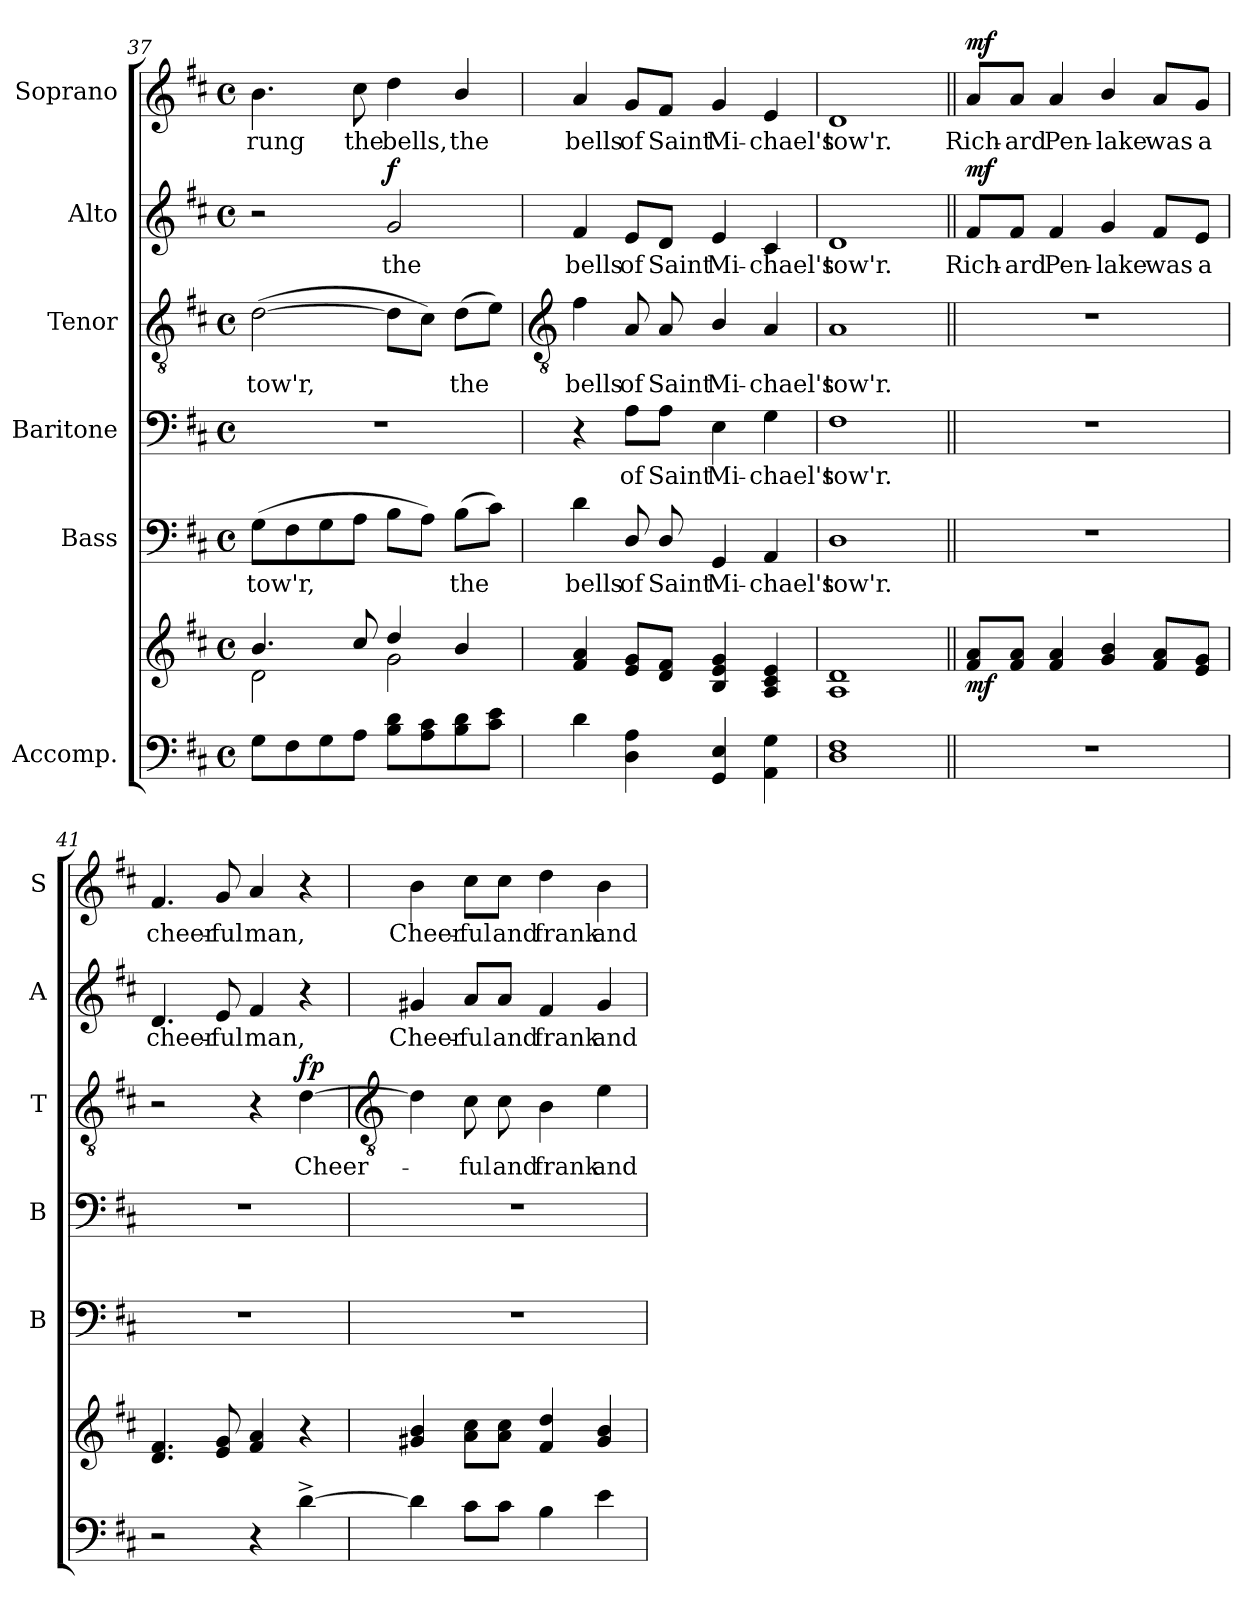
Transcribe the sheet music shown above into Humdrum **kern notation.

**kern	**kern	**dynam	**kern	**text	**kern	**text	**kern	**text	**dynam	**kern	**text	**dynam	**kern	**text	**dynam
*part6	*part6	*part6	*part5	*part5	*part4	*part4	*part3	*part3	*part3	*part2	*part2	*part2	*part1	*part1	*part1
*staff7	*staff6	*staff6/7	*staff5	*staff5	*staff4	*staff4	*staff3	*staff3	*staff3	*staff2	*staff2	*staff2	*staff1	*staff1	*staff1
*I"Accomp.	*	*	*I"Bass	*	*I"Baritone	*	*I"Tenor	*	*	*I"Alto	*	*	*I"Soprano	*	*
*	*	*	*I'B	*	*I'B	*	*I'T	*	*	*I'A	*	*	*I'S	*	*
*clefF4	*clefG2	*	*clefF4	*	*clefF4	*	*clefGv2	*	*	*clefG2	*	*	*clefG2	*	*
*k[f#c#]	*k[f#c#]	*	*k[f#c#]	*	*k[f#c#]	*	*k[f#c#]	*	*	*k[f#c#]	*	*	*k[f#c#]	*	*
*D:	*D:	*	*D:	*	*D:	*	*D:	*	*	*D:	*	*	*D:	*	*
*M4/4	*M4/4	*	*M4/4	*	*M4/4	*	*M4/4	*	*	*M4/4	*	*	*M4/4	*	*
*met(c)	*met(c)	*	*met(c)	*	*met(c)	*	*met(c)	*	*	*met(c)	*	*	*met(c)	*	*
=37	=37	=37	=37	=37	=37	=37	=37	=37	=37	=37	=37	=37	=37	=37	=37
*	*^	*	*	*	*	*	*	*	*	*	*	*	*	*	*
!	!	!	!	!	!LO:LY:b	!	!	!	!LO:LY:b	!	!	!	!	!	!LO:LY:b	!
8GL	4.b/	2d\	.	(>8GL	tow'r,	1r	.	(>[2d	tow'r,	.	2r	.	.	4.b	rung	.
8F#	.	.	.	8F#	.	.	.	.	.	.	.	.	.	.	.	.
8G	.	.	.	8G	.	.	.	.	.	.	.	.	.	.	.	.
!	!	!	!	!	!	!	!	!	!	!	!	!	!	!	!LO:LY:b	!
8AJ	8cc#/	.	.	8AJ	.	.	.	.	.	.	.	.	.	8cc#	the	.
!	!	!	!	!	!	!	!	!	!	!	!	!LO:LY:b	!LO:DY:b	!	!LO:LY:b	!
8B 8dL	4dd/	2g\	.	8BL	.	.	.	8dL]	.	.	2g	the	f	4dd	bells,	.
8A 8c#	.	.	.	8AJ)	.	.	.	8c#J)	.	.	.	.	.	.	.	.
!	!	!	!	!	!LO:LY:b	!	!	!	!LO:LY:b	!	!	!	!	!	!LO:LY:b	!
8B 8d	4b/	.	.	(>8BL	the	.	.	(>8dL	the	.	.	.	.	4b/	the	.
8c# 8eJ	.	.	.	8c#J)	.	.	.	8eJ)	.	.	.	.	.	.	.	.
*	*v	*v	*	*	*	*	*	*	*	*	*	*	*	*	*	*
!!LO:LB:g=z
=38	=38	=38	=38	=38	=38	=38	=38	=38	=38	=38	=38	=38	=38	=38	=38
*	*	*	*	*	*	*	*clefGv2	*	*	*	*	*	*	*	*
!	!	!	!	!LO:LY:b	!	!	!	!LO:LY:b	!	!	!LO:LY:b	!	!	!LO:LY:b	!
4d	4f# 4a	.	4d	bells	4r	.	4f#	bells	.	4f#	bells	.	4a	bells	.
!	!	!	!	!LO:LY:b	!	!LO:LY:b	!	!LO:LY:b	!	!	!LO:LY:b	!	!	!LO:LY:b	!
4D 4A	8e 8gL	.	8D/	of	8A\L	of	8A	of	.	8e/L	of	.	8g/L	of	.
!	!	!	!	!LO:LY:b	!	!LO:LY:b	!	!LO:LY:b	!	!	!LO:LY:b	!	!	!LO:LY:b	!
.	8d 8f#J	.	8D/	Saint	8A\J	Saint	8A	Saint	.	8d/J	Saint	.	8f#/J	Saint	.
!	!	!	!	!LO:LY:b	!	!LO:LY:b	!	!LO:LY:b	!	!	!LO:LY:b	!	!	!LO:LY:b	!
4GG 4E	4B 4e 4g	.	4GG	Mi-	4E	Mi-	4B/	Mi-	.	4e	Mi-	.	4g	Mi-	.
!	!	!	!	!LO:LY:b	!	!LO:LY:b	!	!LO:LY:b	!	!	!LO:LY:b	!	!	!LO:LY:b	!
4AA 4G	4A 4c# 4e	.	4AA	-chael's	4G	-chael's	4A	-chael's	.	4c#	-chael's	.	4e	-chael's	.
=39	=39	=39	=39	=39	=39	=39	=39	=39	=39	=39	=39	=39	=39	=39	=39
!	!	!	!	!LO:LY:b	!	!LO:LY:b	!	!LO:LY:b	!	!	!LO:LY:b	!	!	!LO:LY:b	!
1D 1F#	1A 1d	.	1D	tow'r.	1F#	tow'r.	1A	tow'r.	.	1d	tow'r.	.	1d	tow'r.	.
=40||	=40||	=40||	=40||	=40||	=40||	=40||	=40||	=40||	=40||	=40||	=40||	=40||	=40||	=40||	=40||
!	!	!LO:DY:b	!	!	!	!	!	!	!	!	!LO:LY:b	!LO:DY:b	!	!LO:LY:b	!LO:DY:b
1r	8f# 8aL	mf	1r	.	1r	.	1r	.	.	8f#/L	Rich-	mf	8a/L	Rich-	mf
!	!	!	!	!	!	!	!	!	!	!	!LO:LY:b	!	!	!LO:LY:b	!
.	8f# 8aJ	.	.	.	.	.	.	.	.	8f#/J	-ard	.	8a/J	-ard	.
!	!	!	!	!	!	!	!	!	!	!	!LO:LY:b	!	!	!LO:LY:b	!
.	4f# 4a	.	.	.	.	.	.	.	.	4f#	Pen-	.	4a	Pen-	.
!	!	!	!	!	!	!	!	!	!	!	!LO:LY:b	!	!	!LO:LY:b	!
.	4g/ 4b/	.	.	.	.	.	.	.	.	4g/	-lake	.	4b/	-lake	.
!	!	!	!	!	!	!	!	!	!	!	!LO:LY:b	!	!	!LO:LY:b	!
.	8f# 8aL	.	.	.	.	.	.	.	.	8f#/L	was	.	8a/L	was	.
!	!	!	!	!	!	!	!	!	!	!	!LO:LY:b	!	!	!LO:LY:b	!
.	8e 8gJ	.	.	.	.	.	.	.	.	8e/J	a	.	8g/J	a	.
=41	=41	=41	=41	=41	=41	=41	=41	=41	=41	=41	=41	=41	=41	=41	=41
!	!	!	!	!	!	!	!	!	!	!	!LO:LY:b	!	!	!LO:LY:b	!
2r	4.d 4.f#	.	1r	.	1r	.	2r	.	.	4.d	cheer-	.	4.f#	cheer-	.
!	!	!	!	!	!	!	!	!	!	!	!LO:LY:b	!	!	!LO:LY:b	!
.	8e 8g	.	.	.	.	.	.	.	.	8e	-ful	.	8g	-ful	.
!	!	!	!	!	!	!	!	!	!	!	!LO:LY:b	!	!	!LO:LY:b	!
4r	4f# 4a	.	.	.	.	.	4r	.	.	4f#	man,	.	4a	man,	.
!	!	!	!	!	!	!	!	!LO:LY:b	!LO:DY:b	!	!	!	!	!	!
[4d^	4r	.	.	.	.	.	[4d	Cheer-	fp	4r	.	.	4r	.	.
!!LO:LB:g=z
=42	=42	=42	=42	=42	=42	=42	=42	=42	=42	=42	=42	=42	=42	=42	=42
*	*	*	*	*	*	*	*clefGv2	*	*	*	*	*	*	*	*
!	!	!	!	!	!	!	!	!	!	!	!LO:LY:b	!	!	!LO:LY:b	!
4d]	4g#X 4b	.	1r	.	1r	.	4d]	.	.	4g#X	Cheer-	.	4b	Cheer-	.
!	!	!	!	!	!	!	!	!LO:LY:b	!	!	!LO:LY:b	!	!	!LO:LY:b	!
8c#L	8a 8cc#L	.	.	.	.	.	8c#	ful	.	8a/L	-ful	.	8cc#\L	-ful	.
!	!	!	!	!	!	!	!	!LO:LY:b	!	!	!LO:LY:b	!	!	!LO:LY:b	!
8c#J	8a 8cc#J	.	.	.	.	.	8c#	and	.	8a/J	and	.	8cc#\J	and	.
!	!	!	!	!	!	!	!	!LO:LY:b	!	!	!LO:LY:b	!	!	!LO:LY:b	!
4B	4f# 4dd	.	.	.	.	.	4B	frank	.	4f#	frank	.	4dd	frank	.
!	!	!	!	!	!	!	!	!LO:LY:b	!	!	!LO:LY:b	!	!	!LO:LY:b	!
4e	4g# 4b	.	.	.	.	.	4e	and	.	4g#	and	.	4b	and	.
=	=	=	=	=	=	=	=	=	=	=	=	=	=	=	=
*-	*-	*-	*-	*-	*-	*-	*-	*-	*-	*-	*-	*-	*-	*-	*-
